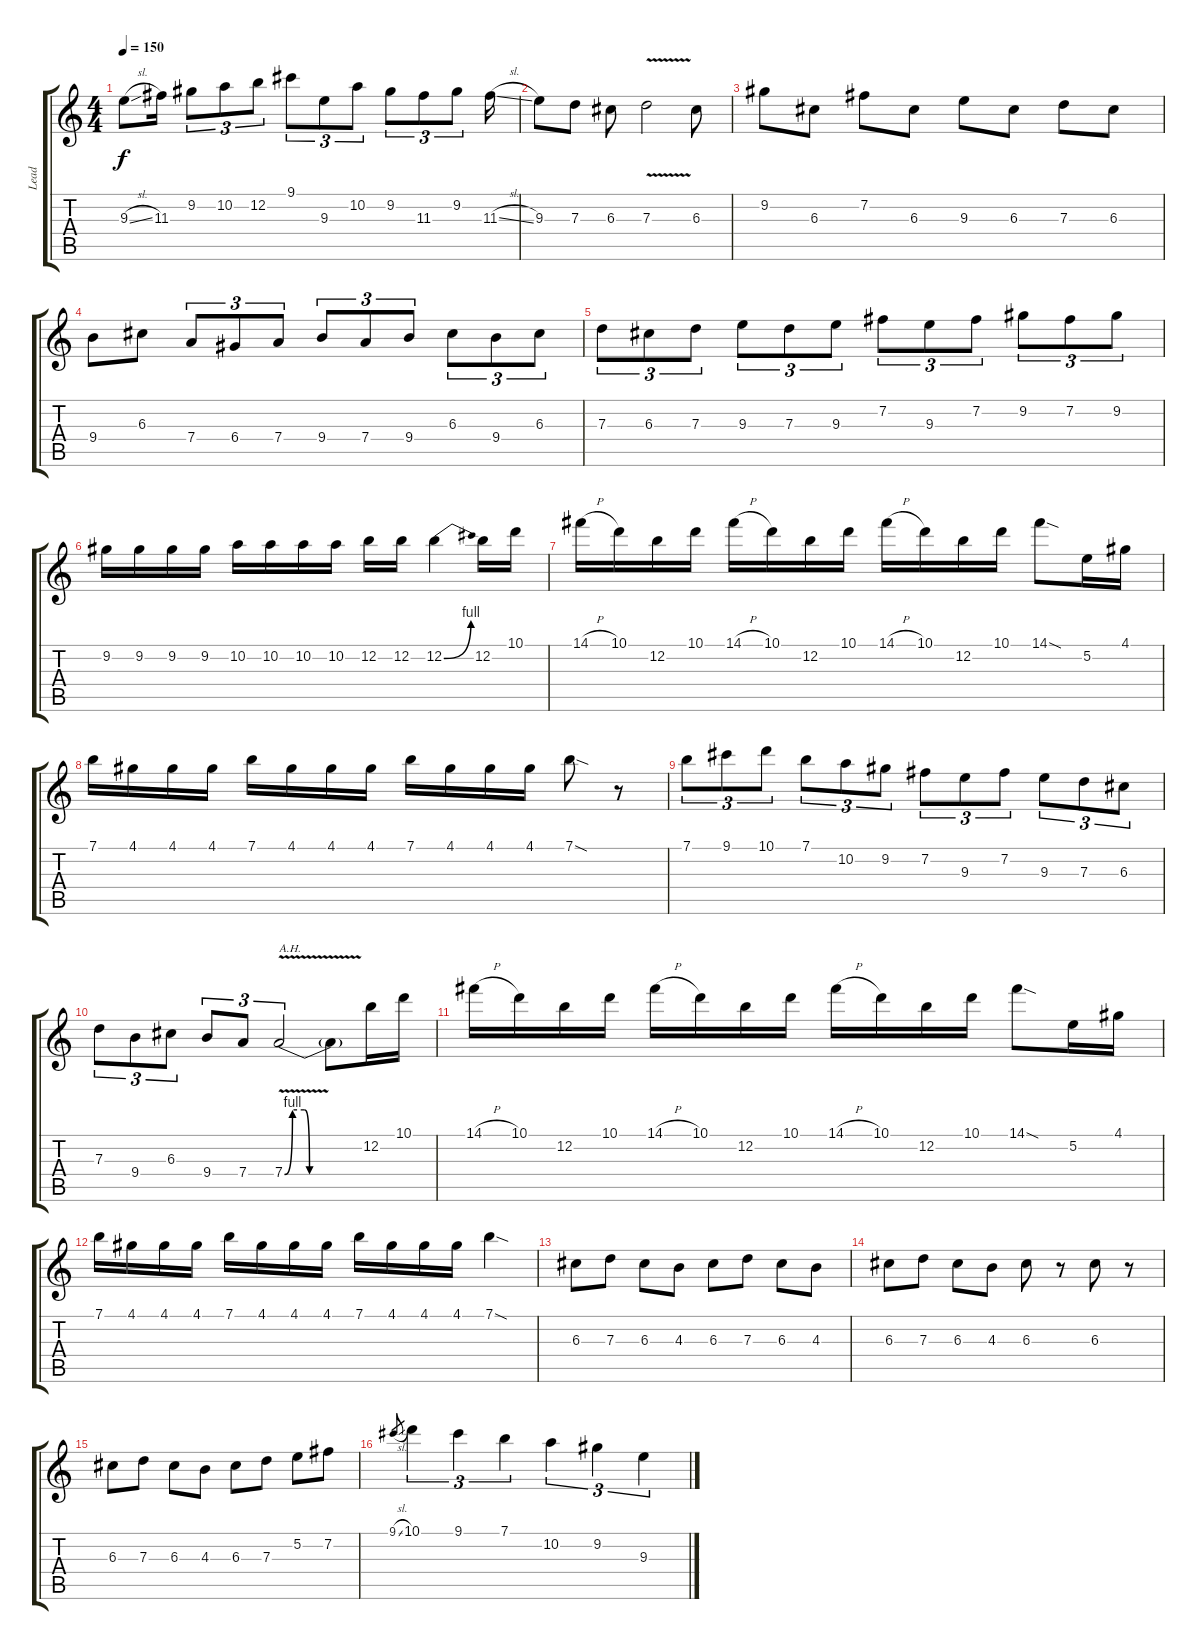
\track ("Lead" "Lead") {instrument overdrivenguitar}
\staff {score tabs}
\tuning (E4 B3 G3 D3 A2 E2) {hide}
\ts (4 4)
\tempo 150
\clef g2
\ks c
9.3{sl}.8{dy f} 11.3.16 9.2.8{tu (3 2)} 10.2.8{tu (3 2)} 12.2.8{tu (3 2)} 9.1.8{tu (3 2)} 9.3.8{tu (3 2)} 10.2.8{tu (3 2)} 9.2.8{tu (3 2)} 11.3.8{tu (3 2)} 9.2.8{tu (3 2)} 11.3{sl}.16 |
9.3.8 7.3.8 6.3.8 7.3{v}.2 6.3.8 |
9.2.8 6.3.8 7.2.8 6.3.8 9.3.8 6.3.8 7.3.8 6.3.8 |
9.4.8 6.3.8 7.4.8{tu (3 2)} 6.4.8{tu (3 2)} 7.4.8{tu (3 2)} 9.4.8{tu (3 2)} 7.4.8{tu (3 2)} 9.4.8{tu (3 2)} 6.3.8{tu (3 2)} 9.4.8{tu (3 2)} 6.3.8{tu (3 2)} |
7.3.8{tu (3 2)} 6.3.8{tu (3 2)} 7.3.8{tu (3 2)} 9.3.8{tu (3 2)} 7.3.8{tu (3 2)} 9.3.8{tu (3 2)} 7.2.8{tu (3 2)} 9.3.8{tu (3 2)} 7.2.8{tu (3 2)} 9.2.8{tu (3 2)} 7.2.8{tu (3 2)} 9.2.8{tu (3 2)} |
9.2.16 9.2.16 9.2.16 9.2.16 10.2.16 10.2.16 10.2.16 10.2.16 12.2.16 12.2.16 12.2{be (bend 0 0 60 4)}.4 12.2.16 10.1.16 |
14.1{h}.16 10.1.16 12.2.16 10.1.16 14.1{h}.16 10.1.16 12.2.16 10.1.16 14.1{h}.16 10.1.16 12.2.16 10.1.16 14.1{sod}.8 5.2.16 4.1.16 |
7.1.16 4.1.16 4.1.16 4.1.16 7.1.16 4.1.16 4.1.16 4.1.16 7.1.16 4.1.16 4.1.16 4.1.16 7.1{sod}.8 r.8 |
7.1.8{tu (3 2)} 9.1.8{tu (3 2)} 10.1.8{tu (3 2)} 7.1.8{tu (3 2)} 10.2.8{tu (3 2)} 9.2.8{tu (3 2)} 7.2.8{tu (3 2)} 9.3.8{tu (3 2)} 7.2.8{tu (3 2)} 9.3.8{tu (3 2)} 7.3.8{tu (3 2)} 6.3.8{tu (3 2)} |
7.3.8{tu (3 2)} 9.4.8{tu (3 2)} 6.3.8{tu (3 2)} 9.4.8{tu (3 2)} 7.4.8{tu (3 2)} 7.4{be (custom 0 0 6 4 15 4 19 0 60 0) v}.2{tu (3 2) txt "A.H." instrument guitarharmonics} 7.4{t}.8 12.2.16{instrument overdrivenguitar} 10.1.16 |
14.1{h}.16 10.1.16 12.2.16 10.1.16 14.1{h}.16 10.1.16 12.2.16 10.1.16 14.1{h}.16 10.1.16 12.2.16 10.1.16 14.1{sod}.8 5.2.16 4.1.16 |
7.1.16 4.1.16 4.1.16 4.1.16 7.1.16 4.1.16 4.1.16 4.1.16 7.1.16 4.1.16 4.1.16 4.1.16 7.1{sod}.4 |
6.3.8 7.3.8 6.3.8 4.3.8 6.3.8 7.3.8 6.3.8 4.3.8 |
6.3.8 7.3.8 6.3.8 4.3.8 6.3.8 r.8 6.3.8 r.8 |
6.3.8 7.3.8 6.3.8 4.3.8 6.3.8 7.3.8 5.2.8 7.2.8 |
9.1{sl}.8{gr} 10.1.4{tu (3 2)} 9.1.4{tu (3 2)} 7.1.4{tu (3 2)} 10.2.4{tu (3 2)} 9.2.4{tu (3 2)} 9.3.4{tu (3 2)}
